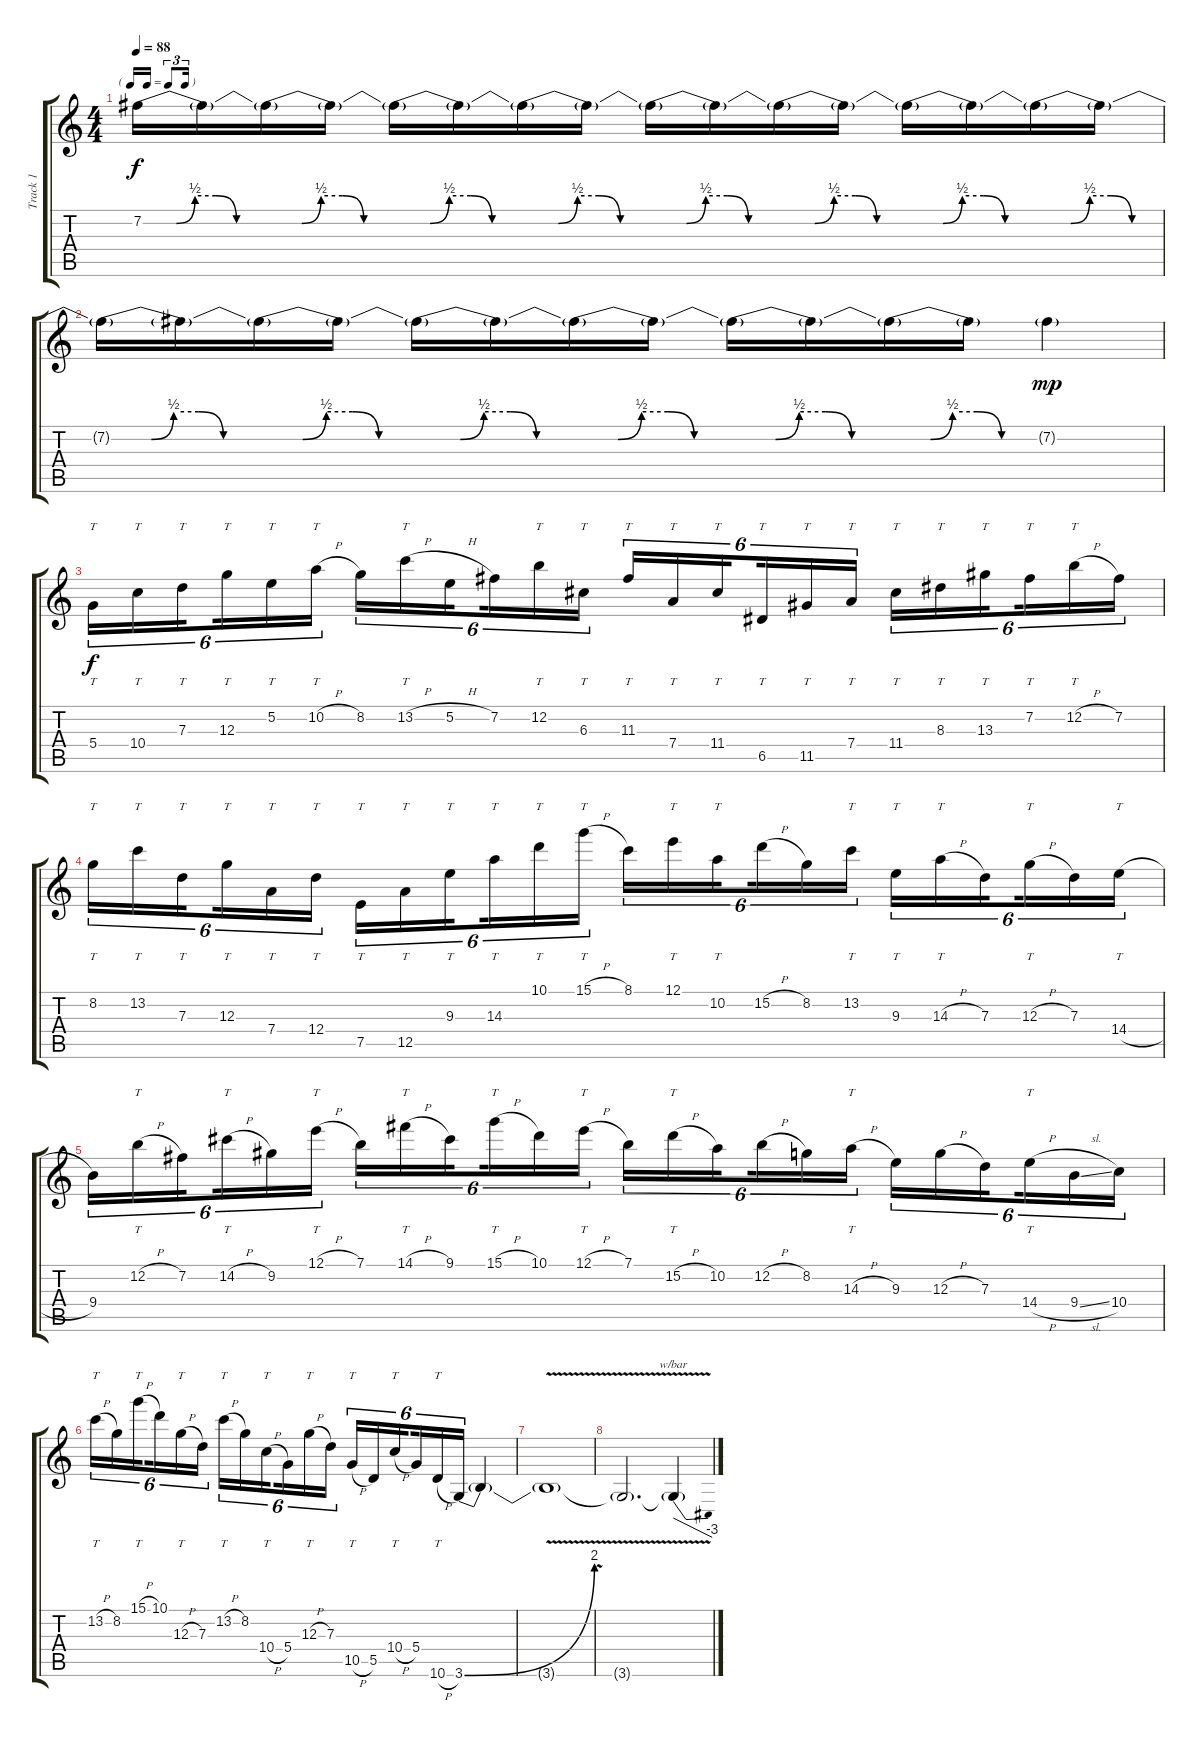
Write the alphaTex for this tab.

\track ("Track 1" "Track 1") {instrument electricguitarjazz}
\staff {score tabs}
\tuning (E4 B3 G3 D3 A2 E2) {hide}
\ts (4 4)
\tf triplet16th
\tempo 88
\clef g2
\ks c
7.2{be (custom 0 0 16 0 25 2 35 2 45 0 60 0)}.16{dy f} 7.2{t}.16 7.2{be (custom 0 0 16 0 25 2 35 2 45 0 60 0) t}.16 7.2{t}.16 7.2{be (custom 0 0 16 0 25 2 35 2 45 0 60 0) t}.16 7.2{t}.16 7.2{be (custom 0 0 16 0 25 2 35 2 45 0 60 0) t}.16 7.2{t}.16 7.2{be (custom 0 0 16 0 25 2 35 2 45 0 60 0) t}.16 7.2{t}.16 7.2{be (custom 0 0 16 0 25 2 35 2 45 0 60 0) t}.16 7.2{t}.16 7.2{be (custom 0 0 16 0 25 2 35 2 45 0 60 0) t}.16 7.2{t}.16 7.2{be (custom 0 0 16 0 25 2 35 2 45 0 60 0) t}.16 7.2{t}.16 |
7.2{be (custom 0 0 16 0 25 2 35 2 45 0 60 0) t}.16 7.2{t}.16 7.2{be (custom 0 0 16 0 25 2 35 2 45 0 60 0) t}.16 7.2{t}.16 7.2{be (custom 0 0 16 0 25 2 35 2 45 0 60 0) t}.16 7.2{t}.16 7.2{be (custom 0 0 16 0 25 2 35 2 45 0 60 0) t}.16 7.2{t}.16 7.2{be (custom 0 0 16 0 25 2 35 2 45 0 60 0) t}.16 7.2{t}.16 7.2{be (custom 0 0 16 0 25 2 35 2 45 0 60 0) t}.16 7.2{t}.16 7.2{g}.4{dy mp} |
5.4.16{tt tu (6 4) dy f} 10.4.16{tt tu (6 4)} 7.3.16{tt tu (6 4) beam splitsecondary} 12.3.16{tt tu (6 4)} 5.2.16{tt tu (6 4)} 10.2{h}.16{tt tu (6 4)} 8.2.16{tu (6 4)} 13.2{h}.16{tt tu (6 4)} 5.2{h}.16{tu (6 4) beam splitsecondary} 7.2.16{tu (6 4)} 12.2.16{tt tu (6 4)} 6.3.16{tt tu (6 4)} 11.3.16{tt tu (6 4)} 7.4.16{tt tu (6 4)} 11.4.16{tt tu (6 4) beam splitsecondary} 6.5.16{tt tu (6 4)} 11.5.16{tt tu (6 4)} 7.4.16{tt tu (6 4)} 11.4.16{tt tu (6 4)} 8.3.16{tt tu (6 4)} 13.3.16{tt tu (6 4) beam splitsecondary} 7.2.16{tt tu (6 4)} 12.2{h}.16{tt tu (6 4)} 7.2.16{tu (6 4)} |
8.2.16{tt tu (6 4)} 13.2.16{tt tu (6 4)} 7.3.16{tt tu (6 4) beam splitsecondary} 12.3.16{tt tu (6 4)} 7.4.16{tt tu (6 4)} 12.4.16{tt tu (6 4)} 7.5.16{tt tu (6 4)} 12.5.16{tt tu (6 4)} 9.3.16{tt tu (6 4) beam splitsecondary} 14.3.16{tt tu (6 4)} 10.1.16{tt tu (6 4)} 15.1{h}.16{tt tu (6 4)} 8.1.16{tu (6 4)} 12.1.16{tt tu (6 4)} 10.2.16{tt tu (6 4) beam splitsecondary} 15.2{h}.16{tu (6 4)} 8.2.16{tu (6 4)} 13.2.16{tt tu (6 4)} 9.3.16{tt tu (6 4)} 14.3{h}.16{tt tu (6 4)} 7.3.16{tu (6 4) beam splitsecondary} 12.3{h}.16{tt tu (6 4)} 7.3.16{tu (6 4)} 14.4{h}.16{tt tu (6 4)} |
9.4.16{tu (6 4)} 12.2{h}.16{tt tu (6 4)} 7.2.16{tu (6 4) beam splitsecondary} 14.2{h}.16{tt tu (6 4)} 9.2.16{tu (6 4)} 12.1{h}.16{tt tu (6 4)} 7.1.16{tu (6 4)} 14.1{h}.16{tt tu (6 4)} 9.1.16{tu (6 4) beam splitsecondary} 15.1{h}.16{tt tu (6 4)} 10.1.16{tu (6 4)} 12.1{h}.16{tt tu (6 4)} 7.1.16{tu (6 4)} 15.2{h}.16{tt tu (6 4)} 10.2.16{tu (6 4) beam splitsecondary} 12.2{h}.16{tu (6 4)} 8.2.16{tu (6 4)} 14.3{h}.16{tt tu (6 4)} 9.3.16{tu (6 4)} 12.3{h}.16{tu (6 4)} 7.3.16{tu (6 4) beam splitsecondary} 14.4{h}.16{tt tu (6 4)} 9.4{sl}.16{tu (6 4)} 10.4.16{tu (6 4)} |
13.2{h}.16{tt tu (6 4)} 8.2.16{tu (6 4)} 15.1{h}.16{tt tu (6 4) beam splitsecondary} 10.1.16{tu (6 4)} 12.3{h}.16{tt tu (6 4)} 7.3.16{tu (6 4)} 13.2{h}.16{tt tu (6 4)} 8.2.16{tu (6 4)} 10.4{h}.16{tt tu (6 4) beam splitsecondary} 5.4.16{tu (6 4)} 12.3{h}.16{tt tu (6 4)} 7.3.16{tu (6 4)} 10.5{h}.16{tt tu (6 4)} 5.5.16{tu (6 4)} 10.4{h}.16{tt tu (6 4) beam splitsecondary} 5.4.16{tu (6 4)} 10.6{h}.16{tt tu (6 4)} 3.6{be (bend 0 0 60 8)}.16{tu (6 4)} 3.6{t}.4 |
3.6{v t}.1 |
3.6{v t}.2{d} 3.6{t}.4{tbe (dive default 0 0 60 -12)}
